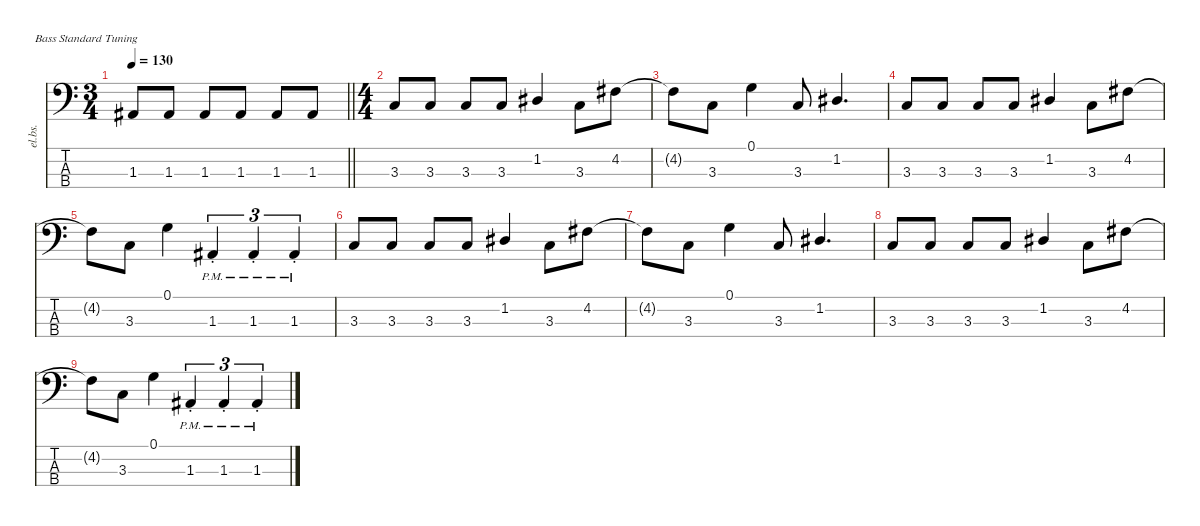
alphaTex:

\defaultSystemsLayout 4
\hideDynamics
\bracketExtendMode nobrackets
\otherSystemsTrackNameOrientation horizontal
\track ("Chipon" "el.bs.") {instrument electricbassfinger}
\staff {score tabs}
\tuning (G2 D2 A1 E1)
\ts (3 4)
\tempo 130
\clef f4
\barLineRight lightlight
\ks c
1.3{acc #}.8{dy f beam Up} 1.3{acc #}.8{beam Up} 1.3{acc #}.8{beam Up} 1.3{acc #}.8{beam Up} 1.3{acc #}.8{beam Up} 1.3{acc #}.8{beam Up} |
\ts (4 4)
\beaming (8 2 2 2 2)
3.3.8{beam Up} 3.3.8{beam Up} 3.3.8{beam Up} 3.3.8{beam Up} 1.2{acc #}.4{beam Up} 3.3.8{beam Down} 4.2{acc #}.8{beam Down} |
4.2{t acc #}.8{beam Down} 3.3.8{beam Down} 0.1.4{beam Down} 3.3.8{beam Up} 1.2{acc #}.4{d beam Up} |
3.3.8{beam Up} 3.3.8{beam Up} 3.3.8{beam Up} 3.3.8{beam Up} 1.2{acc #}.4{beam Up} 3.3.8{beam Down} 4.2{acc #}.8{beam Down} |
4.2{t acc #}.8{beam Down} 3.3.8{beam Down} 0.1.4{beam Down} 1.3{pm st acc #}.4{tu (3 2) beam Up} 1.3{pm st acc #}.4{tu (3 2) beam Up} 1.3{pm st acc #}.4{tu (3 2) beam Up} |
3.3.8{beam Up} 3.3.8{beam Up} 3.3.8{beam Up} 3.3.8{beam Up} 1.2{acc #}.4{beam Up} 3.3.8{beam Down} 4.2{acc #}.8{beam Down} |
4.2{t acc #}.8{beam Down} 3.3.8{beam Down} 0.1.4{beam Down} 3.3.8{beam Up} 1.2{acc #}.4{d beam Up} |
3.3.8{beam Up} 3.3.8{beam Up} 3.3.8{beam Up} 3.3.8{beam Up} 1.2{acc #}.4{beam Up} 3.3.8{beam Down} 4.2{acc #}.8{beam Down} |
4.2{t acc #}.8{beam Down} 3.3.8{beam Down} 0.1.4{beam Down} 1.3{pm st acc #}.4{tu (3 2) beam Up} 1.3{pm st acc #}.4{tu (3 2) beam Up} 1.3{pm st acc #}.4{tu (3 2) beam Up}
